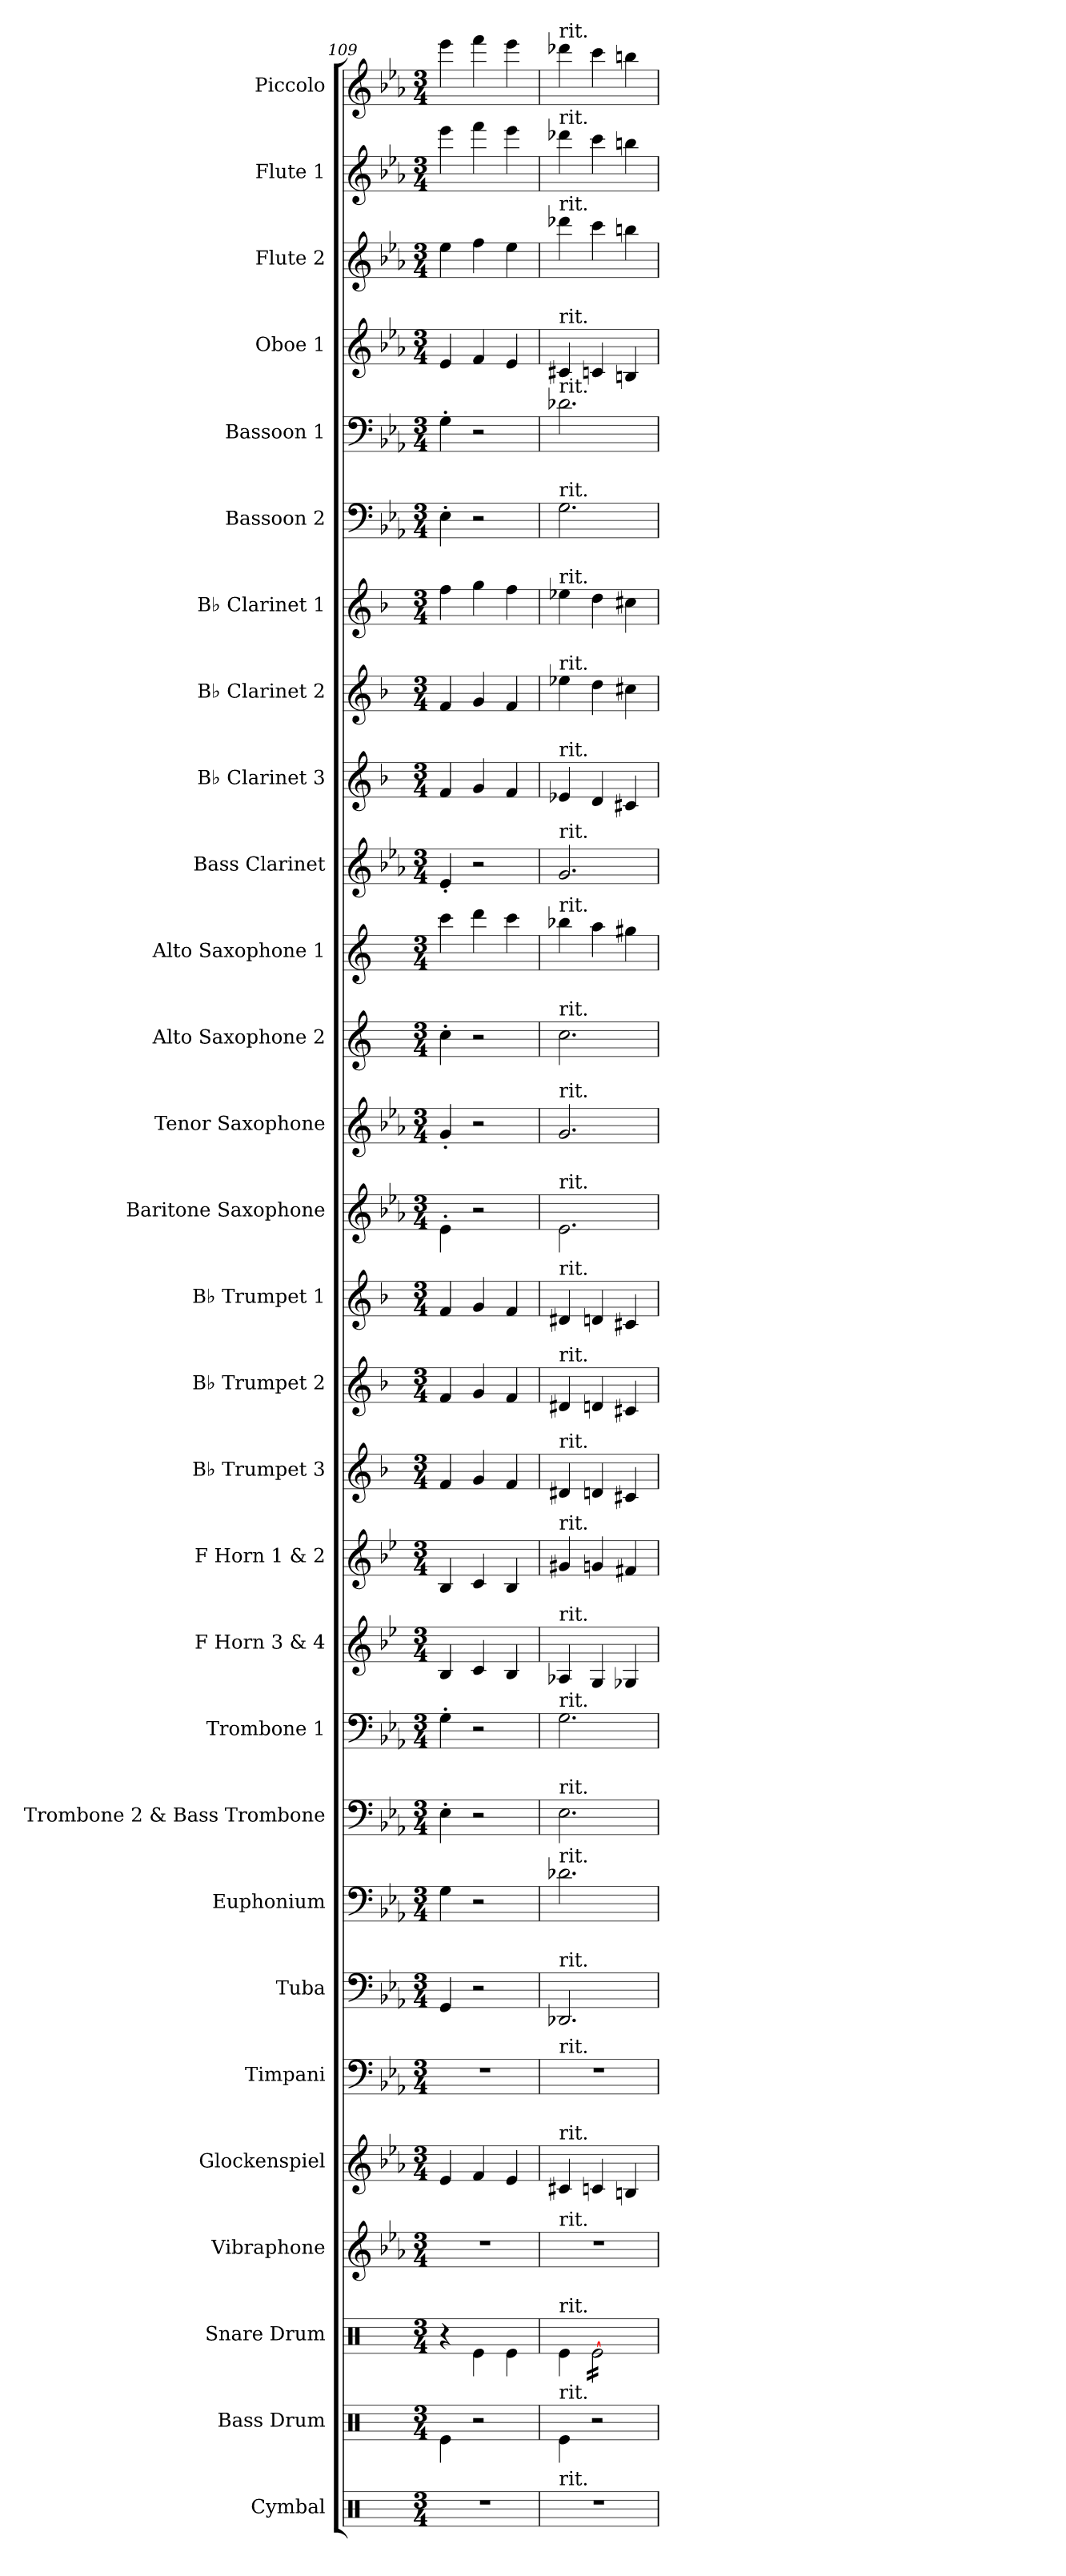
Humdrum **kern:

**kern	**kern	**kern	**kern	**kern	**kern	**kern	**kern	**kern	**kern	**kern	**kern	**kern	**kern	**kern	**kern	**kern	**kern	**kern	**kern	**kern	**kern	**kern	**kern	**kern	**kern	**kern	**kern	**kern
*part29	*part28	*part27	*part26	*part25	*part24	*part23	*part22	*part21	*part20	*part19	*part18	*part17	*part16	*part15	*part14	*part13	*part12	*part11	*part10	*part9	*part8	*part7	*part6	*part5	*part4	*part3	*part2	*part1
*staff29	*staff28	*staff27	*staff26	*staff25	*staff24	*staff23	*staff22	*staff21	*staff20	*staff19	*staff18	*staff17	*staff16	*staff15	*staff14	*staff13	*staff12	*staff11	*staff10	*staff9	*staff8	*staff7	*staff6	*staff5	*staff4	*staff3	*staff2	*staff1
*I"Cymbal	*I"Bass Drum	*I"Snare Drum	*I"Vibraphone	*I"Glockenspiel	*I"Timpani	*I"Tuba	*I"Euphonium	*I"Trombone 2 &amp; Bass Trombone	*I"Trombone 1	*I"F Horn 3 &amp; 4	*I"F Horn 1 &amp; 2	*I"B♭ Trumpet 3	*I"B♭ Trumpet 2	*I"B♭ Trumpet 1	*I"Baritone Saxophone	*I"Tenor Saxophone	*I"Alto Saxophone 2	*I"Alto Saxophone 1	*I"Bass Clarinet	*I"B♭ Clarinet 3	*I"B♭ Clarinet 2	*I"B♭ Clarinet 1	*I"Bassoon 2	*I"Bassoon 1	*I"Oboe 1	*I"Flute 2	*I"Flute 1	*I"Piccolo
*I'Cym.	*I'B. Dr.	*I'Sn. Dr.	*I'Vib.	*I'Glk.	*I'Timp.	*I'Tba.	*I'Euph.	*I'Tbn. 2 B. Tbn.	*I'Tbn. 1	*I'F Hn. 3 4	*I'F Hn. 1 2	*I'B♭ Tpt. 3	*I'B♭ Tpt. 2	*I'B♭ Tpt. 1	*I'Bar. Sax.	*I'T. Sax.	*I'A. Sax. 2	*I'A. Sax. 1	*I'B. Cl.	*I'B♭ Cl. 3	*I'B♭ Cl. 2	*I'B♭ Cl. 1	*I'Bsn. 2	*I'Bsn. 1	*I'Ob. 1	*I'Fl. 2	*I'Fl. 1	*I'Picc.
*clefX	*clefX	*clefX	*clefG2	*clefG2	*clefF4	*clefF4	*clefF4	*clefF4	*clefF4	*clefG2	*clefG2	*clefG2	*clefG2	*clefG2	*clefG2	*clefG2	*clefG2	*clefG2	*clefG2	*clefG2	*clefG2	*clefG2	*clefF4	*clefF4	*clefG2	*clefG2	*clefG2	*clefG2
*	*	*	*	*ITrd-14c-24	*	*	*	*	*	*ITrd4c7	*ITrd4c7	*ITrd1c2	*ITrd1c2	*ITrd1c2	*ITrd12c21	*ITrd8c14	*ITrd5c9	*ITrd5c9	*ITrd8c14	*ITrd1c2	*ITrd1c2	*ITrd1c2	*	*	*	*	*	*ITrd-7c-12
*k[]	*k[]	*k[]	*k[b-e-a-]	*k[b-e-a-]	*k[b-e-a-]	*k[b-e-a-]	*k[b-e-a-]	*k[b-e-a-]	*k[b-e-a-]	*k[b-e-a-]	*k[b-e-a-]	*k[b-e-a-]	*k[b-e-a-]	*k[b-e-a-]	*k[b-e-a-]	*k[b-e-a-]	*k[b-e-a-]	*k[b-e-a-]	*k[b-e-a-]	*k[b-e-a-]	*k[b-e-a-]	*k[b-e-a-]	*k[b-e-a-]	*k[b-e-a-]	*k[b-e-a-]	*k[b-e-a-]	*k[b-e-a-]	*k[b-e-a-]
*M3/4	*M3/4	*M3/4	*M3/4	*M3/4	*M3/4	*M3/4	*M3/4	*M3/4	*M3/4	*M3/4	*M3/4	*M3/4	*M3/4	*M3/4	*M3/4	*M3/4	*M3/4	*M3/4	*M3/4	*M3/4	*M3/4	*M3/4	*M3/4	*M3/4	*M3/4	*M3/4	*M3/4	*M3/4
=109	=109	=109	=109	=109	=109	=109	=109	=109	=109	=109	=109	=109	=109	=109	=109	=109	=109	=109	=109	=109	=109	=109	=109	=109	=109	=109	=109	=109
2.r	4Re\	4r	2.r	4eee-/	2.r	4GG/	4G\	4E-'\	4G'\	4E-/	4E-/	4e-/	4e-/	4e-/	4E-'\	4G'/	4e-'\	4ee-\	4E-'/	4e-/	4e-/	4ee-\	4E-'\	4G'\	4e-/	4ee-\	4eee-\	4eeee-\
.	2r	4Re\	.	4fff/	.	2r	2r	2r	2r	4F/	4F/	4f/	4f/	4f/	2r	2r	2r	4ff\	2r	4f/	4f/	4ff\	2r	2r	4f/	4ff\	4fff\	4ffff\
.	.	4Re\	.	4eee-/	.	.	.	.	.	4E-/	4E-/	4e-/	4e-/	4e-/	.	.	.	4ee-\	.	4e-/	4e-/	4ee-\	.	.	4e-/	4ee-\	4eee-\	4eeee-\
!!LO:PB:g=z
=110	=110	=110	=110	=110	=110	=110	=110	=110	=110	=110	=110	=110	=110	=110	=110	=110	=110	=110	=110	=110	=110	=110	=110	=110	=110	=110	=110	=110
!	!	!	!	!	!	!	!	!	!	!	!	!	!	!	!	!	!	!	!	!	!	!	!	!	!	!	!	!LO:TX:a:t=rit.
!	!	!	!	!	!	!	!	!	!	!	!	!	!	!	!	!	!	!	!	!	!	!	!	!	!	!	!LO:TX:a:t=rit.	!
!	!	!	!	!	!	!	!	!	!	!	!	!	!	!	!	!	!	!	!	!	!	!	!	!	!	!LO:TX:a:t=rit.	!	!
!	!	!	!	!	!	!	!	!	!	!	!	!	!	!	!	!	!	!	!	!	!	!	!	!	!LO:TX:a:t=rit.	!	!	!
!	!	!	!	!	!	!	!	!	!	!	!	!	!	!	!	!	!	!	!	!	!	!	!	!LO:TX:a:t=rit.	!	!	!	!
!	!	!	!	!	!	!	!	!	!	!	!	!	!	!	!	!	!	!	!	!	!	!	!LO:TX:a:t=rit.	!	!	!	!	!
!	!	!	!	!	!	!	!	!	!	!	!	!	!	!	!	!	!	!	!	!	!	!LO:TX:a:t=rit.	!	!	!	!	!	!
!	!	!	!	!	!	!	!	!	!	!	!	!	!	!	!	!	!	!	!	!	!LO:TX:a:t=rit.	!	!	!	!	!	!	!
!	!	!	!	!	!	!	!	!	!	!	!	!	!	!	!	!	!	!	!	!LO:TX:a:t=rit.	!	!	!	!	!	!	!	!
!	!	!	!	!	!	!	!	!	!	!	!	!	!	!	!	!	!	!	!LO:TX:a:t=rit.	!	!	!	!	!	!	!	!	!
!	!	!	!	!	!	!	!	!	!	!	!	!	!	!	!	!	!	!LO:TX:a:t=rit.	!	!	!	!	!	!	!	!	!	!
!	!	!	!	!	!	!	!	!	!	!	!	!	!	!	!	!	!LO:TX:a:t=rit.	!	!	!	!	!	!	!	!	!	!	!
!	!	!	!	!	!	!	!	!	!	!	!	!	!	!	!	!LO:TX:a:t=rit.	!	!	!	!	!	!	!	!	!	!	!	!
!	!	!	!	!	!	!	!	!	!	!	!	!	!	!	!LO:TX:a:t=rit.	!	!	!	!	!	!	!	!	!	!	!	!	!
!	!	!	!	!	!	!	!	!	!	!	!	!	!	!LO:TX:a:t=rit.	!	!	!	!	!	!	!	!	!	!	!	!	!	!
!	!	!	!	!	!	!	!	!	!	!	!	!	!LO:TX:a:t=rit.	!	!	!	!	!	!	!	!	!	!	!	!	!	!	!
!	!	!	!	!	!	!	!	!	!	!	!	!LO:TX:a:t=rit.	!	!	!	!	!	!	!	!	!	!	!	!	!	!	!	!
!	!	!	!	!	!	!	!	!	!	!	!LO:TX:a:t=rit.	!	!	!	!	!	!	!	!	!	!	!	!	!	!	!	!	!
!	!	!	!	!	!	!	!	!	!	!LO:TX:a:t=rit.	!	!	!	!	!	!	!	!	!	!	!	!	!	!	!	!	!	!
!	!	!	!	!	!	!	!	!	!LO:TX:a:t=rit.	!	!	!	!	!	!	!	!	!	!	!	!	!	!	!	!	!	!	!
!	!	!	!	!	!	!	!	!LO:TX:a:t=rit.	!	!	!	!	!	!	!	!	!	!	!	!	!	!	!	!	!	!	!	!
!	!	!	!	!	!	!	!LO:TX:a:t=rit.	!	!	!	!	!	!	!	!	!	!	!	!	!	!	!	!	!	!	!	!	!
!	!	!	!	!	!	!LO:TX:a:t=rit.	!	!	!	!	!	!	!	!	!	!	!	!	!	!	!	!	!	!	!	!	!	!
!	!	!	!	!	!LO:TX:a:t=rit.	!	!	!	!	!	!	!	!	!	!	!	!	!	!	!	!	!	!	!	!	!	!	!
!	!	!	!	!LO:TX:a:t=rit.	!	!	!	!	!	!	!	!	!	!	!	!	!	!	!	!	!	!	!	!	!	!	!	!
!	!	!	!LO:TX:a:t=rit.	!	!	!	!	!	!	!	!	!	!	!	!	!	!	!	!	!	!	!	!	!	!	!	!	!
!	!	!LO:TX:a:t=rit.	!	!	!	!	!	!	!	!	!	!	!	!	!	!	!	!	!	!	!	!	!	!	!	!	!	!
!	!LO:TX:a:t=rit.	!	!	!	!	!	!	!	!	!	!	!	!	!	!	!	!	!	!	!	!	!	!	!	!	!	!	!
!LO:TX:a:t=rit.	!	!	!	!	!	!	!	!	!	!	!	!	!	!	!	!	!	!	!	!	!	!	!	!	!	!	!	!
2.r	4Re\	4Re\	2.r	4ccc#X/	2.r	2.DD-X/	2.d-X\	2.E-\	2.G\	4D-X/	4c#X/	4c#X/	4c#X/	4c#X/	2.E-\	2.G/	2.e-\	4dd-X\	2.G/	4d-X/	4dd-X\	4dd-X\	2.G\	2.d-X\	4c#X/	4ddd-X\	4ddd-X\	4dddd-X\
*	*	*tremolo	*	*	*	*	*	*	*	*	*	*	*	*	*	*	*	*	*	*	*	*	*	*	*	*	*	*
.	2r	[16Re\LL	.	4cccn/	.	.	.	.	.	4C/	4cn/	4cn/	4cn/	4cn/	.	.	.	4cc\	.	4c/	4cc\	4cc\	.	.	4cn/	4ccc\	4ccc\	4cccc\
.	.	16Re\	.	.	.	.	.	.	.	.	.	.	.	.	.	.	.	.	.	.	.	.	.	.	.	.	.	.
.	.	16Re\	.	.	.	.	.	.	.	.	.	.	.	.	.	.	.	.	.	.	.	.	.	.	.	.	.	.
.	.	16Re\	.	.	.	.	.	.	.	.	.	.	.	.	.	.	.	.	.	.	.	.	.	.	.	.	.	.
.	.	16Re\	.	4bbn/	.	.	.	.	.	4C-X/	4Bn/	4Bn/	4Bn/	4Bn/	.	.	.	4bn\	.	4Bn/	4bn\	4bn\	.	.	4Bn/	4bbn\	4bbn\	4bbbn\
.	.	16Re\	.	.	.	.	.	.	.	.	.	.	.	.	.	.	.	.	.	.	.	.	.	.	.	.	.	.
.	.	16Re\	.	.	.	.	.	.	.	.	.	.	.	.	.	.	.	.	.	.	.	.	.	.	.	.	.	.
.	.	16Re\JJ	.	.	.	.	.	.	.	.	.	.	.	.	.	.	.	.	.	.	.	.	.	.	.	.	.	.
*	*	*Xtremolo	*	*	*	*	*	*	*	*	*	*	*	*	*	*	*	*	*	*	*	*	*	*	*	*	*	*
=	=	=	=	=	=	=	=	=	=	=	=	=	=	=	=	=	=	=	=	=	=	=	=	=	=	=	=	=
*-	*-	*-	*-	*-	*-	*-	*-	*-	*-	*-	*-	*-	*-	*-	*-	*-	*-	*-	*-	*-	*-	*-	*-	*-	*-	*-	*-	*-
